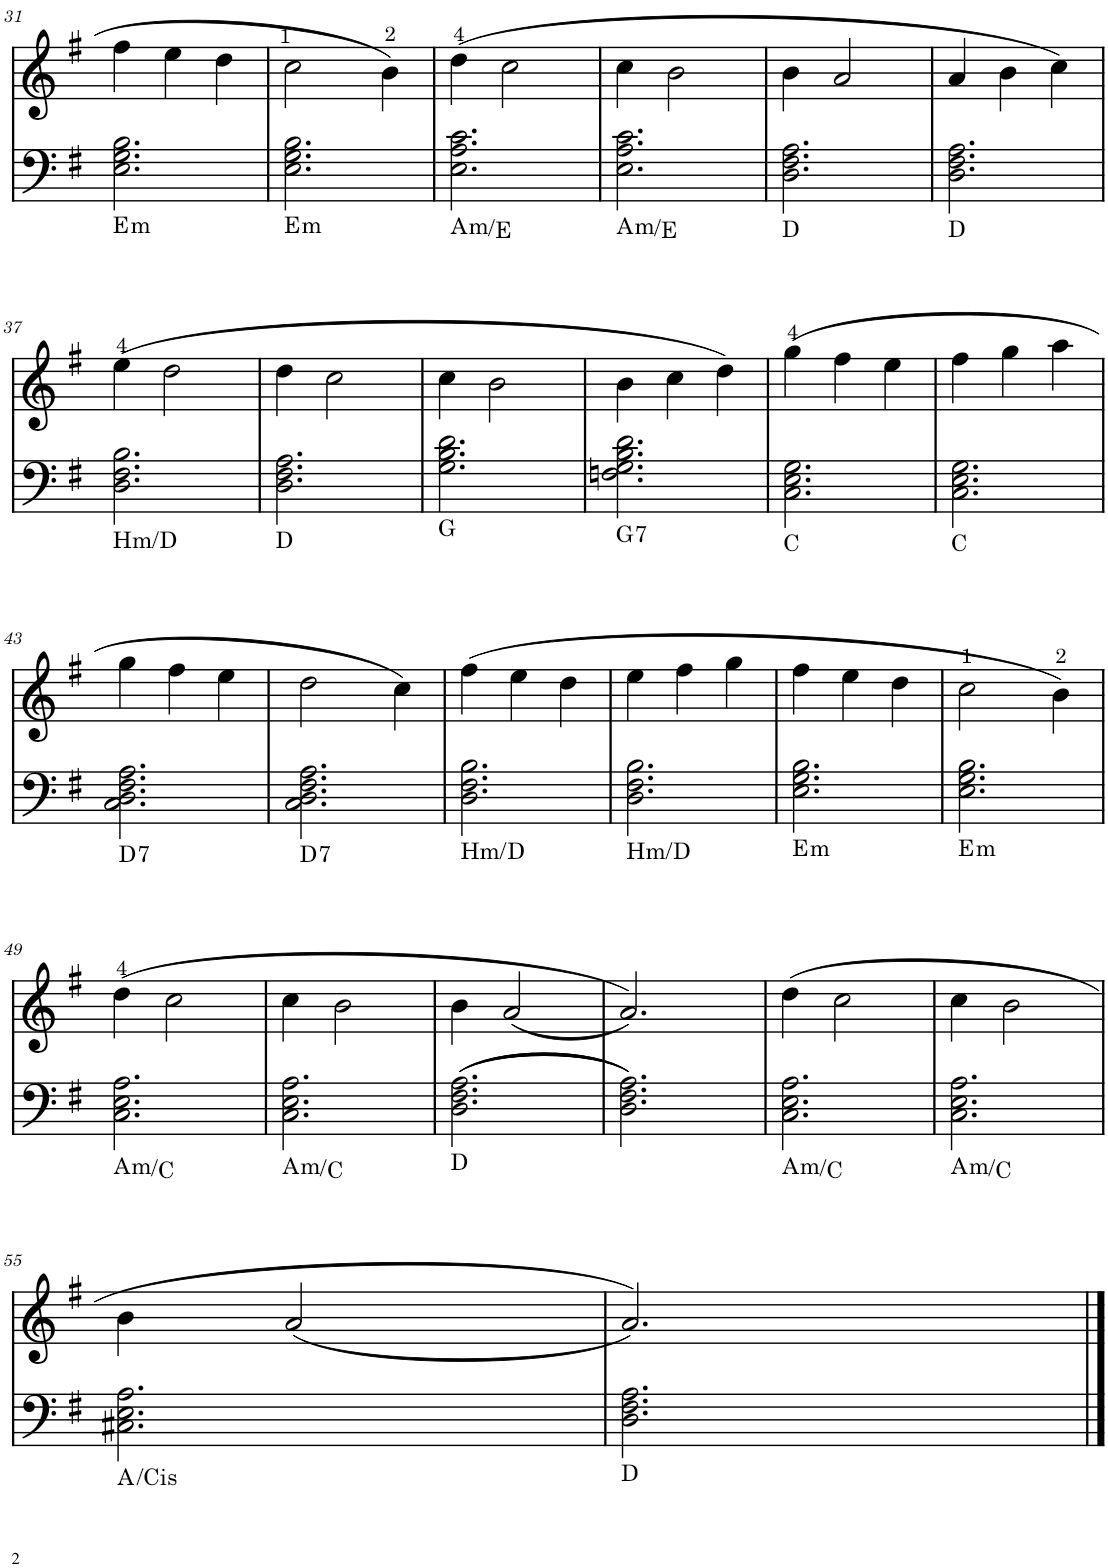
**kern	**kern	**harte
*part1	*part1	*part1
*staff2	*staff1	*
*I"Piano	*	*
*I'Pno.	*	*
!!LO:PB:g=z
*clefF4	*clefG2	*
*k[f#]	*k[f#]	*
*M3/4	*M3/4	*
=31	=31	=31
!	!	!LO:H:kt=m
2.E\ 2.G\ 2.B\	4ff#\	E:min
.	4ee\	.
.	4dd\	.
=32	=32	=32
!	!	!LO:H:kt=m
2.E\ 2.G\ 2.B\	2cc\	E:min
.	4b\	.
=33	=33	=33
!	!	!LO:H:kt=m
2.E\ 2.A\ 2.c\	(4dd\	A:min/5
.	2cc\	.
=34	=34	=34
!	!	!LO:H:kt=m
2.E\ 2.A\ 2.c\	4cc\	A:min/5
.	2b\	.
=35	=35	=35
2.D\ 2.F#\ 2.A\	4b\	D:maj
.	2a/	.
=36	=36	=36
2.D\ 2.F#\ 2.A\	4a/	D:maj
.	4b\	.
.	4cc\)	.
!!LO:LB:g=z
=37	=37	=37
!	!	!LO:H:kt=Hm/D
2.D\ 2.F#\ 2.B\	(4ee\	N
.	2dd\	.
=38	=38	=38
2.D\ 2.F#\ 2.A\	4dd\	D:maj
.	2cc\	.
=39	=39	=39
2.G\ 2.B\ 2.d\	4cc\	G:maj
.	2b\	.
=40	=40	=40
!	!	!LO:H:kt=7
2.Fn\ 2.G\ 2.B\ 2.d\	4b\	G:7
.	4cc\	.
.	4dd\)	.
=41	=41	=41
2.C\ 2.E\ 2.G\	(4gg\	C:maj
.	4ff#\	.
.	4ee\	.
=42	=42	=42
2.C\ 2.E\ 2.G\	4ff#\	C:maj
.	4gg\	.
.	4aa\	.
!!LO:LB:g=z
=43	=43	=43
!	!	!LO:H:kt=7
2.C\ 2.D\ 2.F#\ 2.A\	4gg\	D:7
.	4ff#\	.
.	4ee\	.
=44	=44	=44
!	!	!LO:H:kt=7
2.C\ 2.D\ 2.F#\ 2.A\	2dd\	D:7
.	4cc\)	.
=45	=45	=45
!	!	!LO:H:kt=Hm/D
2.D\ 2.F#\ 2.B\	(4ff#\	N
.	4ee\	.
.	4dd\	.
=46	=46	=46
!	!	!LO:H:kt=Hm/D
2.D\ 2.F#\ 2.B\	4ee\	N
.	4ff#\	.
.	4gg\	.
=47	=47	=47
!	!	!LO:H:kt=m
2.E\ 2.G\ 2.B\	4ff#\	E:min
.	4ee\	.
.	4dd\	.
=48	=48	=48
!	!	!LO:H:kt=m
2.E\ 2.G\ 2.B\	2cc\	E:min
.	4b\)	.
!!LO:LB:g=z
=49	=49	=49
!	!	!LO:H:kt=m
2.C\ 2.E\ 2.A\	(4dd\	A:min/b3
.	2cc\	.
=50	=50	=50
!	!	!LO:H:kt=m
2.C\ 2.E\ 2.A\	4cc\	A:min/b3
.	2b\	.
=51	=51	=51
2.D\ 2.F#\ 2.A\	4b\	D:maj
.	(2a/	.
=52	=52	=52
2.D\ 2.F#\ 2.A\	2.a/))	.
=53	=53	=53
!	!	!LO:H:kt=m
2.C\ 2.E\ 2.A\	(4dd\	A:min/b3
.	2cc\	.
=54	=54	=54
!	!	!LO:H:kt=m
2.C\ 2.E\ 2.A\	4cc\	A:min/b3
.	2b\	.
!!LO:LB:g=z
=55	=55	=55
2.C#X\ 2.E\ 2.A\	4b\	A:maj
.	(2a/	.
=56	=56	=56
2.D\ 2.F#\ 2.A\	2.a/))	D:maj
==	==	==
*-	*-	*-
